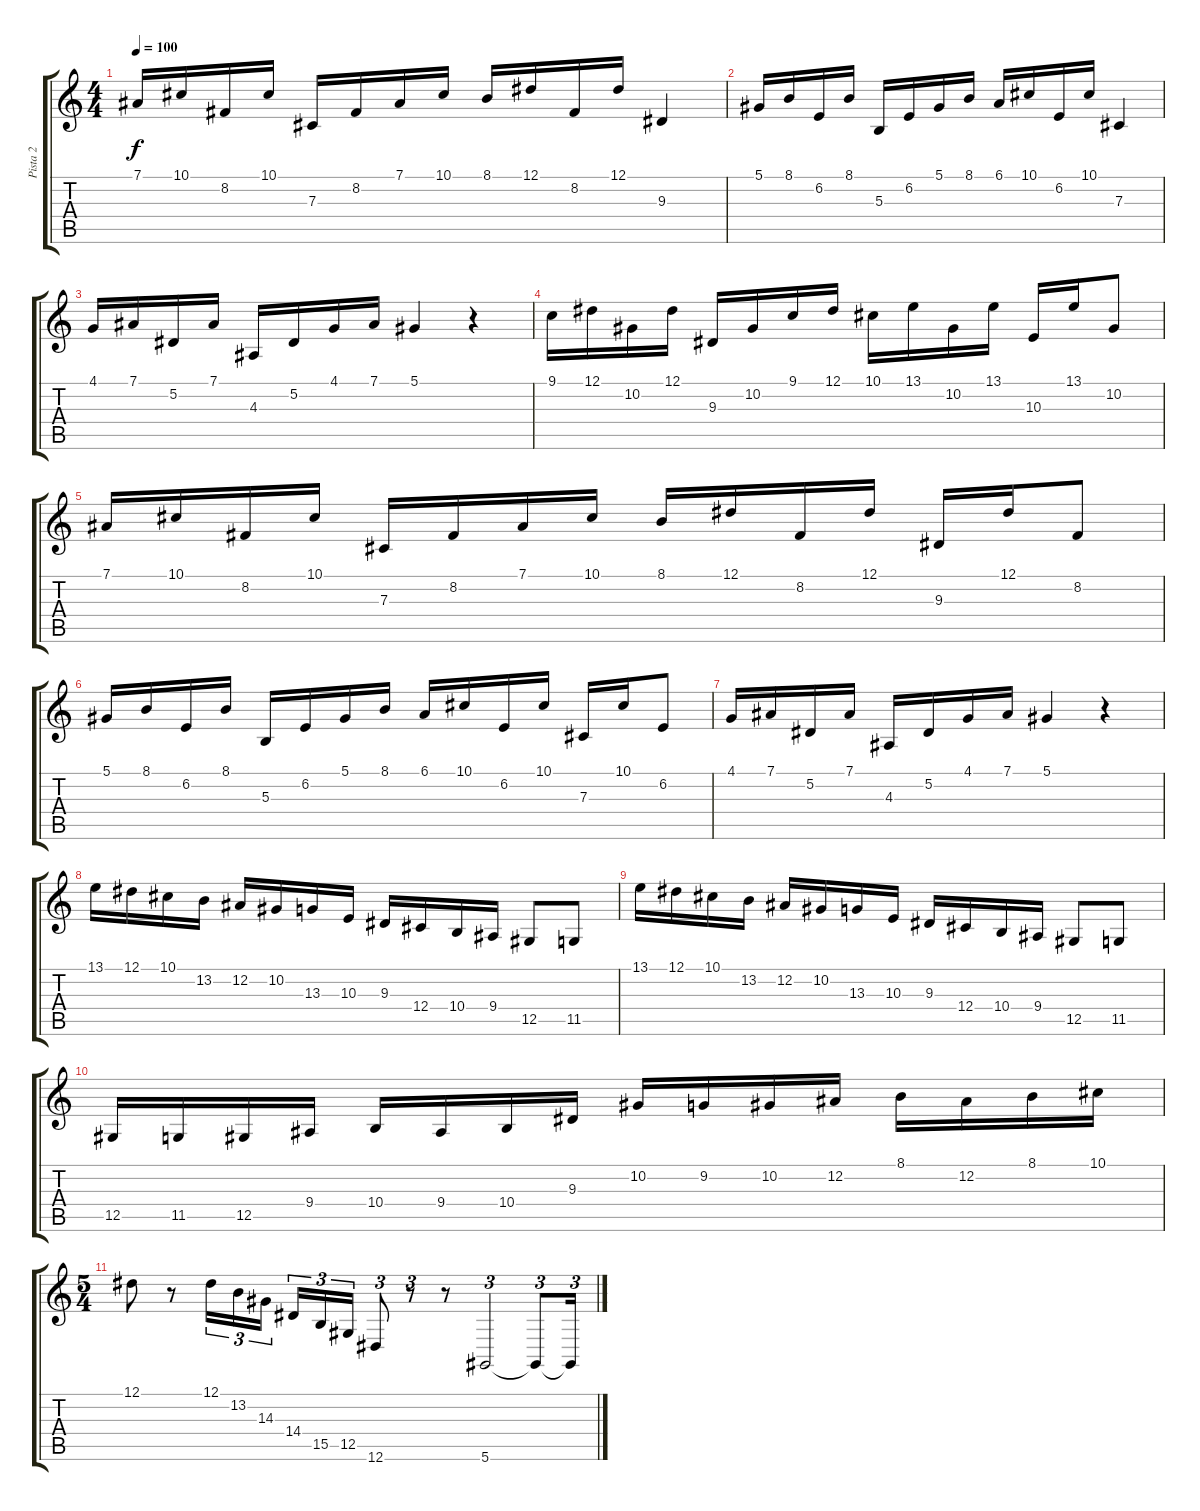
\track ("Pista 2" "Pista 2") {instrument stringensemble1}
\staff {score tabs}
\tuning (Eb4 Bb3 Gb3 Db3 Ab2 Eb2) {hide}
\ts (4 4)
\tempo 100
\clef g2
\ks c
7.1.16{dy f} 10.1.16 8.2.16 10.1.16 7.3.16 8.2.16 7.1.16 10.1.16 8.1.16 12.1.16 8.2.16 12.1.16 9.3.4 |
5.1.16 8.1.16 6.2.16 8.1.16 5.3.16 6.2.16 5.1.16 8.1.16 6.1.16 10.1.16 6.2.16 10.1.16 7.3.4 |
4.1.16 7.1.16 5.2.16 7.1.16 4.3.16 5.2.16 4.1.16 7.1.16 5.1.4 r.4 |
9.1.16 12.1.16 10.2.16 12.1.16 9.3.16 10.2.16 9.1.16 12.1.16 10.1.16 13.1.16 10.2.16 13.1.16 10.3.16 13.1.16 10.2.8 |
7.1.16 10.1.16 8.2.16 10.1.16 7.3.16 8.2.16 7.1.16 10.1.16 8.1.16 12.1.16 8.2.16 12.1.16 9.3.16 12.1.16 8.2.8 |
5.1.16 8.1.16 6.2.16 8.1.16 5.3.16 6.2.16 5.1.16 8.1.16 6.1.16 10.1.16 6.2.16 10.1.16 7.3.16 10.1.16 6.2.8 |
4.1.16 7.1.16 5.2.16 7.1.16 4.3.16 5.2.16 4.1.16 7.1.16 5.1.4 r.4 |
13.1.16 12.1.16 10.1.16 13.2.16 12.2.16 10.2.16 13.3.16 10.3.16 9.3.16 12.4.16 10.4.16 9.4.16 12.5.8 11.5.8 |
13.1.16 12.1.16 10.1.16 13.2.16 12.2.16 10.2.16 13.3.16 10.3.16 9.3.16 12.4.16 10.4.16 9.4.16 12.5.8 11.5.8 |
12.5.16 11.5.16 12.5.16 9.4.16 10.4.16 9.4.16 10.4.16 9.3.16 10.2.16 9.2.16 10.2.16 12.2.16 8.1.16 12.2.16 8.1.16 10.1.16 |
\ts (5 4)
12.1.8 r.8 12.1.16{tu (3 2)} 13.2.16{tu (3 2)} 14.3.16{tu (3 2)} 14.4.16{tu (3 2)} 15.5.16{tu (3 2)} 12.5.16{tu (3 2)} 12.6.8{tu (3 2)} r.8{tu (3 2)} r.8 5.6.2{tu (3 2)} 5.6{t}.8{tu (3 2)} 5.6{t}.16{tu (3 2)}
